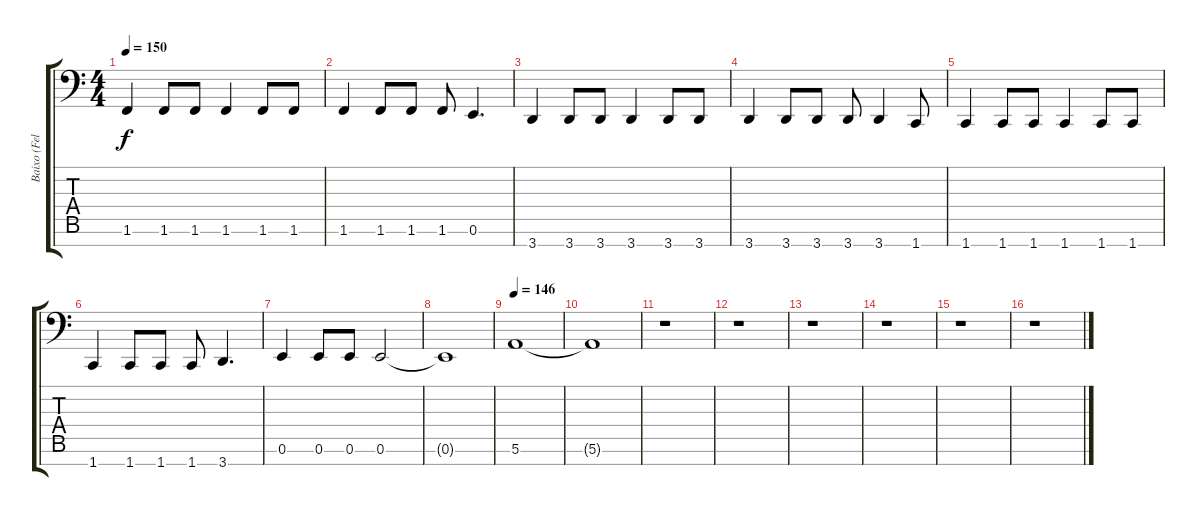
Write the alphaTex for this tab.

\track ("Baixo (Felipe  Andreoli)" "Baixo (Fel") {instrument electricbassfinger}
\staff {score tabs}
\tuning (E3 B2 G2 D2 A1 E1 B0) {hide}
\ts (4 4)
\tempo 150
\clef f4
\ks c
1.6.4{dy f} 1.6.8 1.6.8 1.6.4 1.6.8 1.6.8 |
1.6.4 1.6.8 1.6.8 1.6.8 0.6.4{d} |
3.7.4 3.7.8 3.7.8 3.7.4 3.7.8 3.7.8 |
3.7.4 3.7.8 3.7.8 3.7.8 3.7.4 1.7.8 |
1.7.4 1.7.8 1.7.8 1.7.4 1.7.8 1.7.8 |
1.7.4 1.7.8 1.7.8 1.7.8 3.7.4{d} |
0.6.4 0.6.8 0.6.8 0.6.2 |
0.6{t}.1 |
\tempo 146
5.6.1 |
5.6{t}.1 |
r.1 |
r.1 |
r.1 |
r.1 |
r.1 |
r.1
